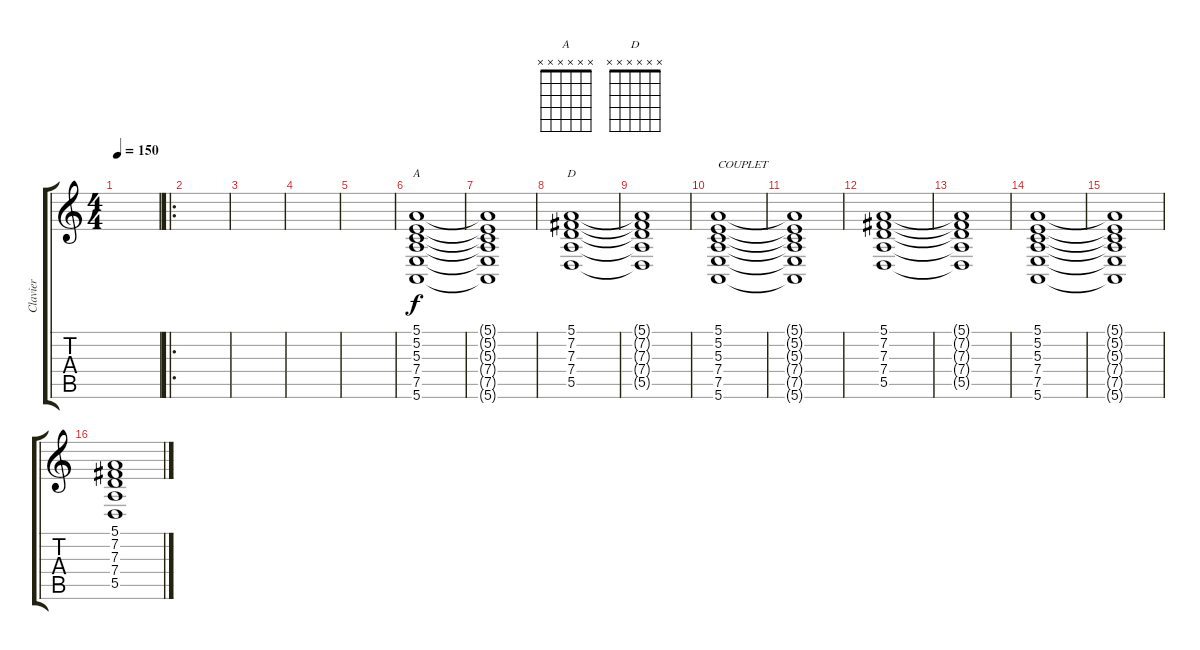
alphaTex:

\track ("Clavier" "Clavier") {instrument drawbarorgan}
\staff {score tabs}
\tuning (E4 B3 G3 D3 A2 E2) {hide}
\chord ("A" x x x x x x)
\chord ("D" x x x x x x)
\ts (4 4)
\tempo 150
\clef g2
\ks c
|
\ro
|
|
|
|
(5.1 5.2 5.3 7.4 7.5 5.6).1{ch "A"} |
(5.1{t} 5.2{t} 5.3{t} 7.4{t} 7.5{t} 5.6{t}).1 |
(5.1 7.2 7.3 7.4 5.5).1{ch "D"} |
(5.1{t} 7.2{t} 7.3{t} 7.4{t} 5.5{t}).1 |
(5.1 5.2 5.3 7.4 7.5 5.6).1{txt "COUPLET"} |
(5.1{t} 5.2{t} 5.3{t} 7.4{t} 7.5{t} 5.6{t}).1 |
(5.1 7.2 7.3 7.4 5.5).1 |
(5.1{t} 7.2{t} 7.3{t} 7.4{t} 5.5{t}).1 |
(5.1 5.2 5.3 7.4 7.5 5.6).1 |
(5.1{t} 5.2{t} 5.3{t} 7.4{t} 7.5{t} 5.6{t}).1 |
(5.1 7.2 7.3 7.4 5.5).1
